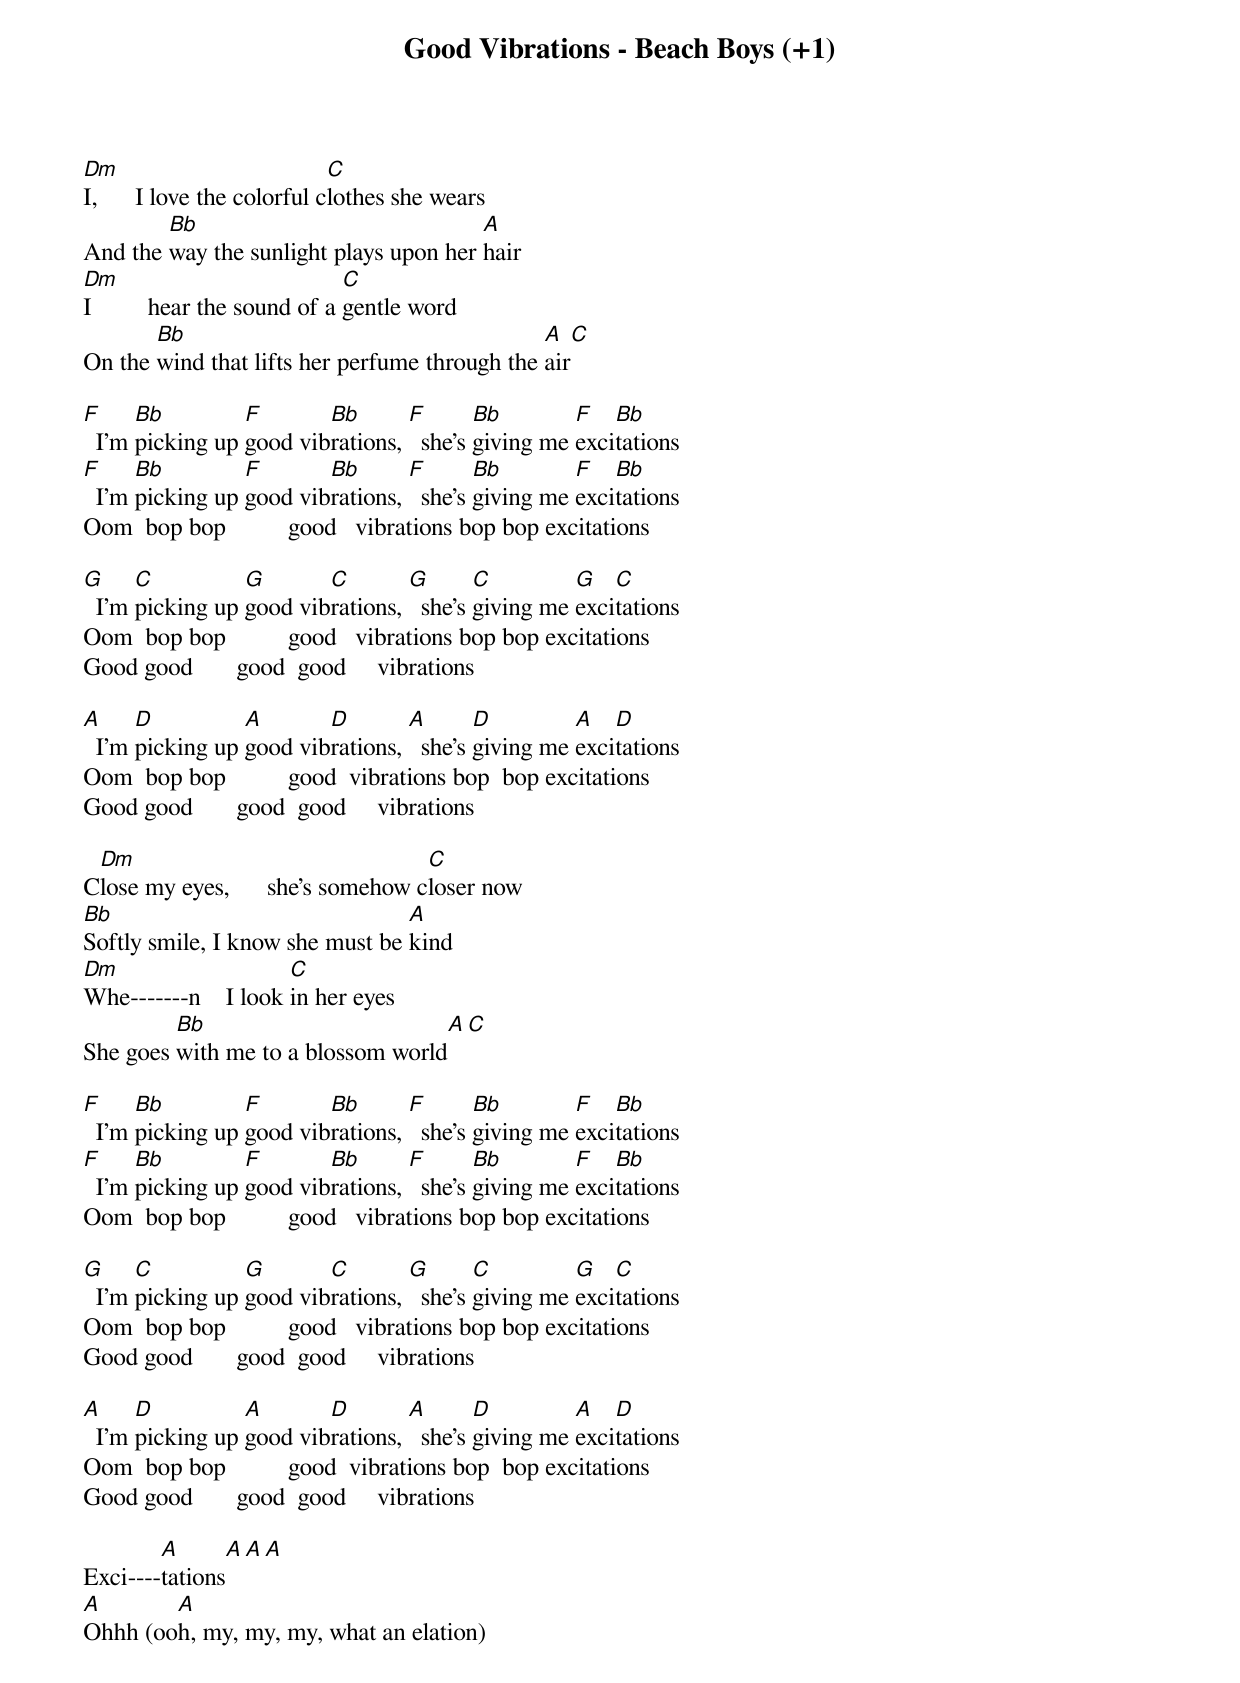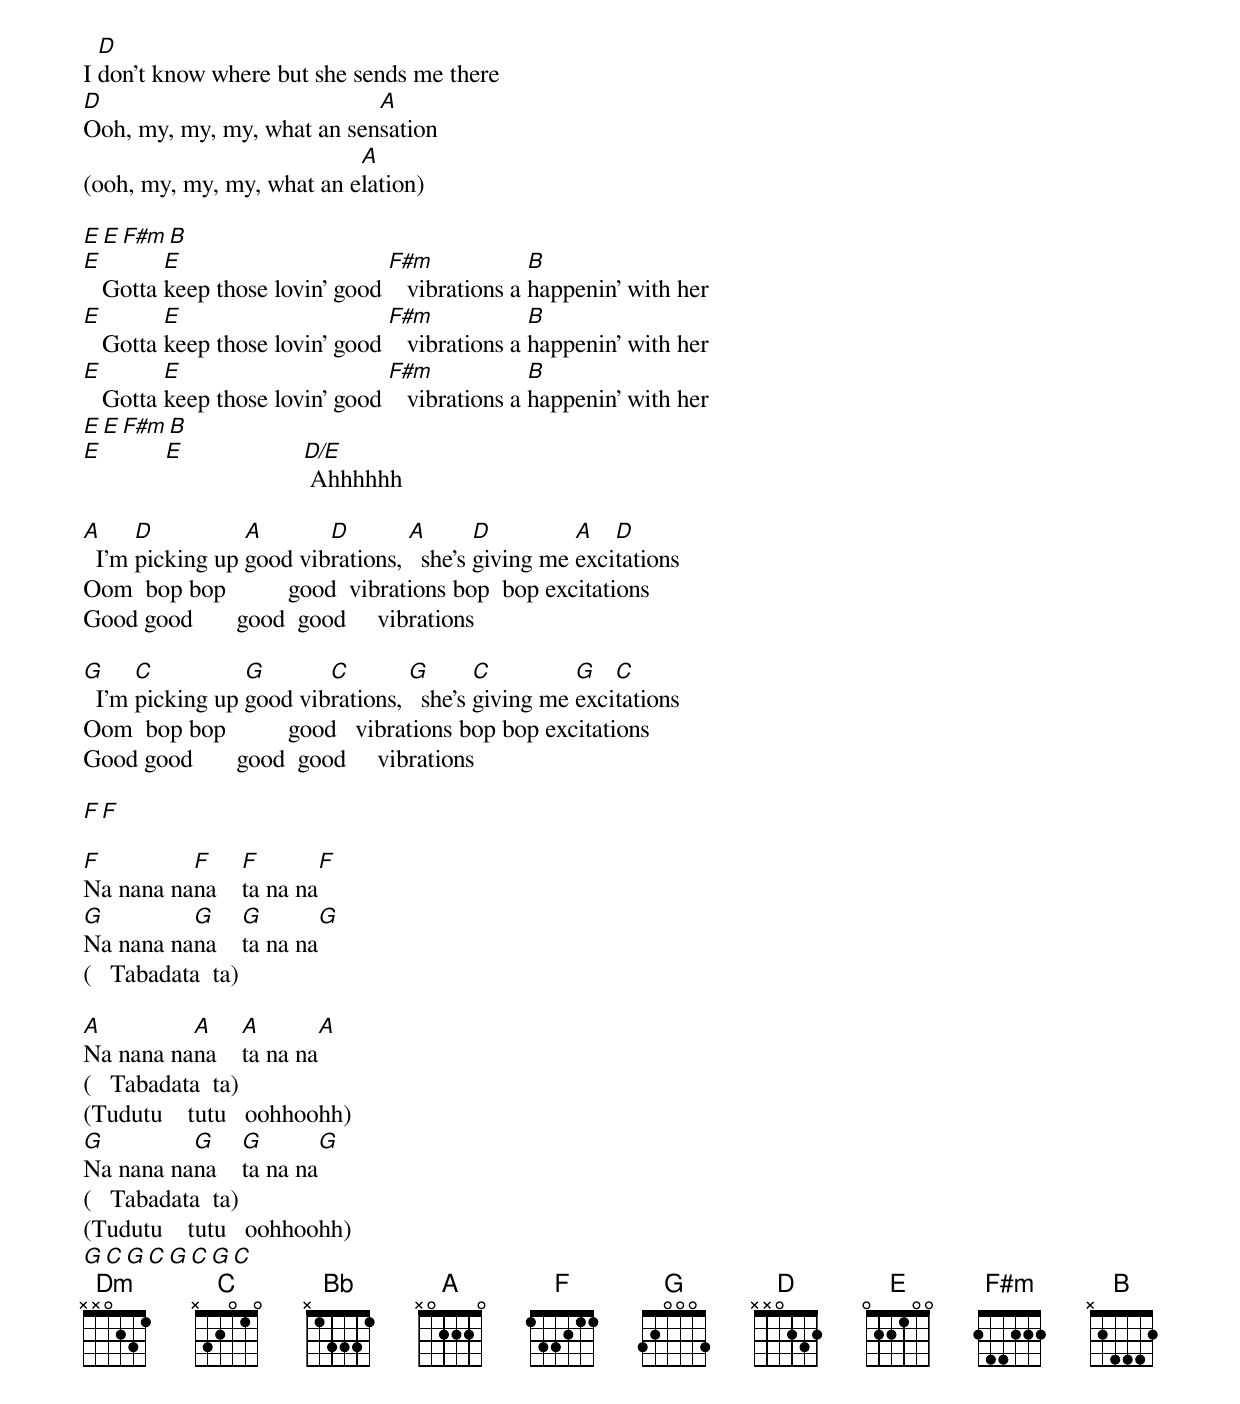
Good Vibrations - Beach Boys (+1)

Dm                           C
I,      I love the colorful clothes she wears
        Bb                              A
And the way the sunlight plays upon her hair
Dm                            C
I         hear the sound of a gentle word
       Bb                                      A      C
On the wind that lifts her perfume through the air

F     Bb         F       Bb       F       Bb        F   Bb
  I'm picking up good vibrations,   she's giving me excitations
F     Bb         F       Bb       F       Bb        F   Bb
  I'm picking up good vibrations,   she's giving me excitations
Oom  bop bop          good   vibrations bop bop excitations

G     C          G       C        G       C         G   C
  I'm picking up good vibrations,   she's giving me excitations
Oom  bop bop          good   vibrations bop bop excitations
Good good       good  good     vibrations

A     D          A       D        A       D         A   D
  I'm picking up good vibrations,   she's giving me excitations
Oom  bop bop          good  vibrations bop  bop excitations
Good good       good  good     vibrations

 Dm                                C
Close my eyes,      she's somehow closer now
Bb                               A
Softly smile, I know she must be kind
Dm                    C
Whe-------n    I look in her eyes
         Bb                           A     C
She goes with me to a blossom world

F     Bb         F       Bb       F       Bb        F   Bb
  I'm picking up good vibrations,   she's giving me excitations
F     Bb         F       Bb       F       Bb        F   Bb
  I'm picking up good vibrations,   she's giving me excitations
Oom  bop bop          good   vibrations bop bop excitations

G     C          G       C        G       C         G   C
  I'm picking up good vibrations,   she's giving me excitations
Oom  bop bop          good   vibrations bop bop excitations
Good good       good  good     vibrations

A     D          A       D        A       D         A   D
  I'm picking up good vibrations,   she's giving me excitations
Oom  bop bop          good  vibrations bop  bop excitations
Good good       good  good     vibrations

        A           A        A         A
Exci----tations
A       A
Ohhh (ooh, my, my, my, what an elation)

  D
I don't know where but she sends me there
D                           A
Ooh, my, my, my, what an sensation
                           A
(ooh, my, my, my, what an elation)

E        E         F#m        B
E        E                      F#m             B
   Gotta keep those lovin' good    vibrations a happenin' with her
E        E                      F#m             B
   Gotta keep those lovin' good    vibrations a happenin' with her
E        E                      F#m             B
   Gotta keep those lovin' good    vibrations a happenin' with her
E         E          F#m           B
E         E                  D/E
                              Ahhhhhh

A     D          A       D        A       D         A   D
  I'm picking up good vibrations,   she's giving me excitations
Oom  bop bop          good  vibrations bop  bop excitations
Good good       good  good     vibrations

G     C          G       C        G       C         G   C
  I'm picking up good vibrations,   she's giving me excitations
Oom  bop bop          good   vibrations bop bop excitations
Good good       good  good     vibrations

F         F

F         F     F         F
Na nana nana    ta na na
G         G     G         G
Na nana nana    ta na na
(   Tabadata  ta)

A         A     A         A
Na nana nana    ta na na
(   Tabadata  ta)
(Tudutu    tutu   oohhoohh)
G         G     G         G
Na nana nana    ta na na
(   Tabadata  ta)
(Tudutu    tutu   oohhoohh)
G     C     G      C     G     C     G      C
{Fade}
